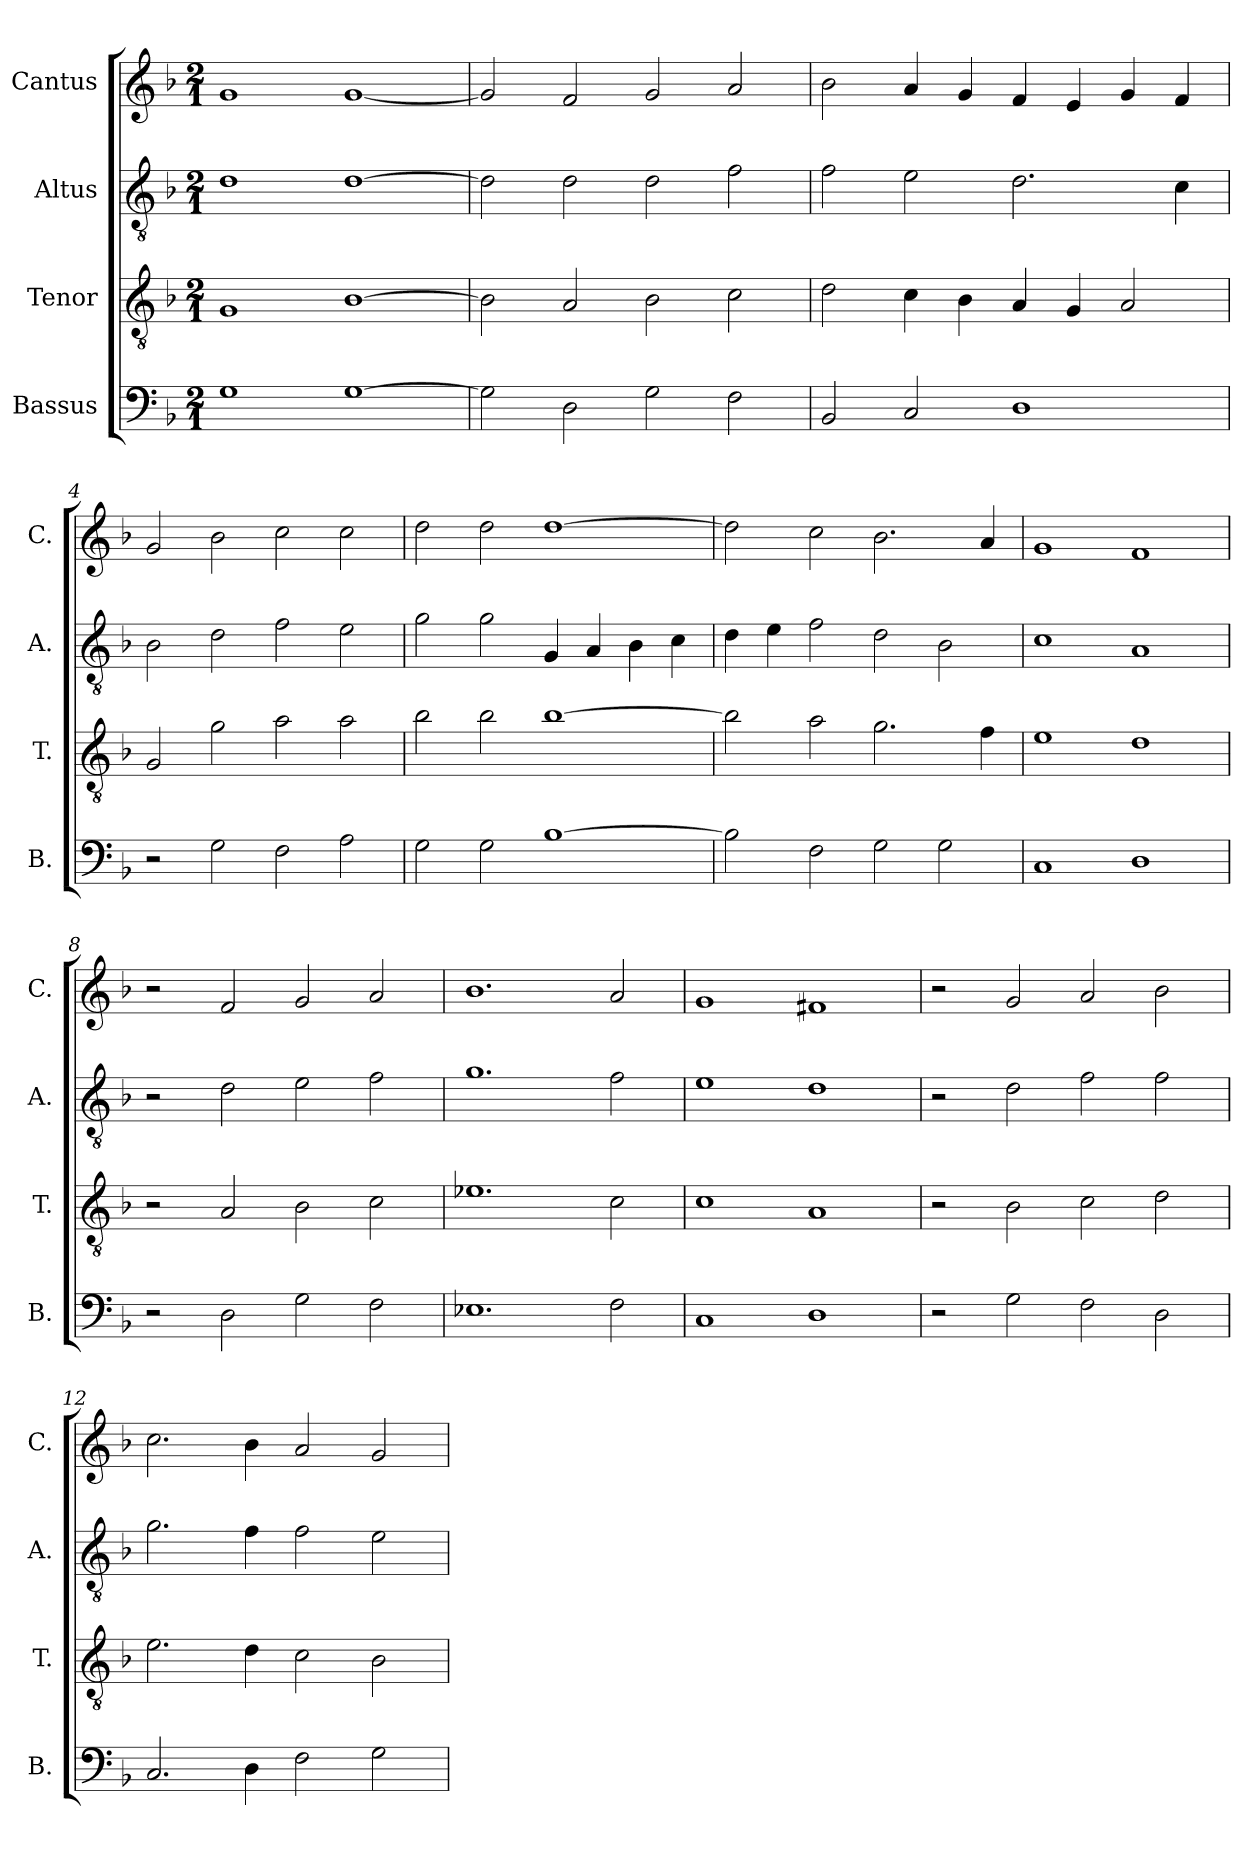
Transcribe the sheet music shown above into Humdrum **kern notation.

**kern	**kern	**kern	**kern
*part4	*part3	*part2	*part1
*staff4	*staff3	*staff2	*staff1
*I"Bassus	*I"Tenor	*I"Altus	*I"Cantus
*I'B.	*I'T.	*I'A.	*I'C.
*clefF4	*clefGv2	*clefGv2	*clefG2
*k[b-]	*k[b-]	*k[b-]	*k[b-]
*M2/1	*M2/1	*M2/1	*M2/1
*MM320	*MM320	*MM320	*MM320
=1	=1	=1	=1
1G	1G	1d	1g
[1G	[1B-	[1d	[1g
=2	=2	=2	=2
2G\]	2B-\]	2d\]	2g/]
2D\	2A/	2d\	2f/
2G\	2B-\	2d\	2g/
2F\	2c\	2f\	2a/
=3	=3	=3	=3
2BB-/	2d\	2f\	2b-\
2C/	4c\	2e\	4a/
.	4B-\	.	4g/
1D	4A/	2.d\	4f/
.	4G/	.	4e/
.	2A/	.	4g/
.	.	4c\	4f/
=4	=4	=4	=4
2r	2G/	2B-\	2g/
2G\	2g\	2d\	2b-\
2F\	2a\	2f\	2cc\
2A\	2a\	2e\	2cc\
=5	=5	=5	=5
2G\	2b-\	2g\	2dd\
2G\	2b-\	2g\	2dd\
[1B-	[1b-	4G/	[1dd
.	.	4A/	.
.	.	4B-\	.
.	.	4c\	.
!!LO:LB:g=z
=6	=6	=6	=6
2B-\]	2b-\]	4d\	2dd\]
.	.	4e\	.
2F\	2a\	2f\	2cc\
2G\	2.g\	2d\	2.b-\
2G\	.	2B-\	.
.	4f\	.	4a/
=7	=7	=7	=7
1C	1e	1c	1g
1D	1d	1A	1f
=8	=8	=8	=8
2r	2r	2r	2r
2D\	2A/	2d\	2f/
2G\	2B-\	2e\	2g/
2F\	2c\	2f\	2a/
=9	=9	=9	=9
1.E-X	1.e-X	1.g	1.b-
2F\	2c\	2f\	2a/
=10	=10	=10	=10
1C	1c	1e	1g
1D	1A	1d	1f#X
=11	=11	=11	=11
2r	2r	2r	2r
2G\	2B-\	2d\	2g/
2F\	2c\	2f\	2a/
2D\	2d\	2f\	2b-\
=12	=12	=12	=12
2.C/	2.e\	2.g\	2.cc\
4D\	4d\	4f\	4b-\
2F\	2c\	2f\	2a/
2G\	2B-\	2e\	2g/
=	=	=	=
*-	*-	*-	*-
